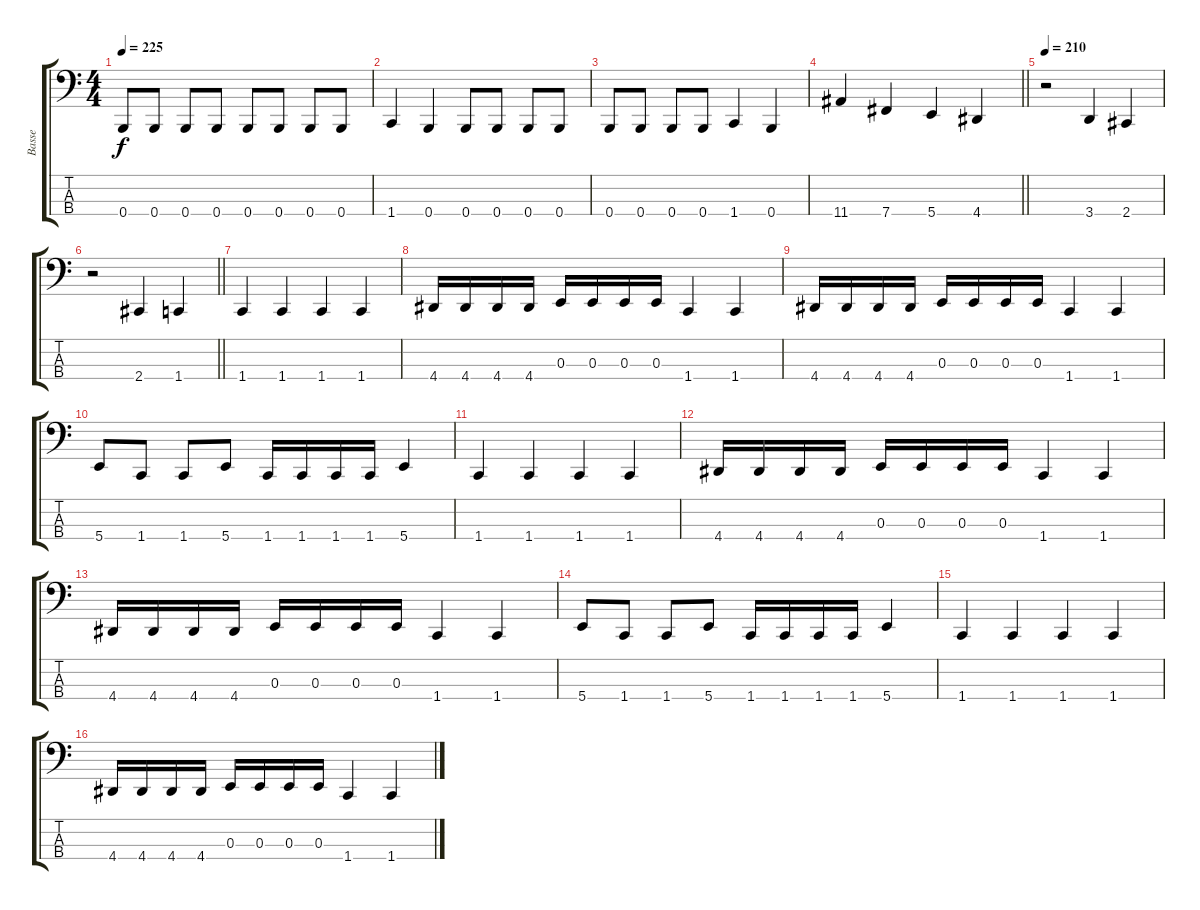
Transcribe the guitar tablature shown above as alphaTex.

\track ("Basse" "Basse") {instrument electricbassfinger}
\staff {score tabs}
\tuning (D2 A1 E1 B0) {hide}
\ts (4 4)
\tempo 225
\clef f4
\ks c
0.4.8{dy f} 0.4.8 0.4.8 0.4.8 0.4.8 0.4.8 0.4.8 0.4.8 |
1.4.4 0.4.4 0.4.8 0.4.8 0.4.8 0.4.8 |
0.4.8 0.4.8 0.4.8 0.4.8 1.4.4 0.4.4 |
\barLineRight lightlight
11.4.4 7.4.4 5.4.4 4.4.4 |
\tempo 210
r.2 3.4.4 2.4.4 |
\barLineRight lightlight
r.2 2.4.4 1.4.4 |
1.4.4 1.4.4 1.4.4 1.4.4 |
4.4.16 4.4.16 4.4.16 4.4.16 0.3.16 0.3.16 0.3.16 0.3.16 1.4.4 1.4.4 |
4.4.16 4.4.16 4.4.16 4.4.16 0.3.16 0.3.16 0.3.16 0.3.16 1.4.4 1.4.4 |
5.4.8 1.4.8 1.4.8 5.4.8 1.4.16 1.4.16 1.4.16 1.4.16 5.4.4 |
1.4.4 1.4.4 1.4.4 1.4.4 |
4.4.16 4.4.16 4.4.16 4.4.16 0.3.16 0.3.16 0.3.16 0.3.16 1.4.4 1.4.4 |
4.4.16 4.4.16 4.4.16 4.4.16 0.3.16 0.3.16 0.3.16 0.3.16 1.4.4 1.4.4 |
5.4.8 1.4.8 1.4.8 5.4.8 1.4.16 1.4.16 1.4.16 1.4.16 5.4.4 |
1.4.4 1.4.4 1.4.4 1.4.4 |
4.4.16 4.4.16 4.4.16 4.4.16 0.3.16 0.3.16 0.3.16 0.3.16 1.4.4 1.4.4
